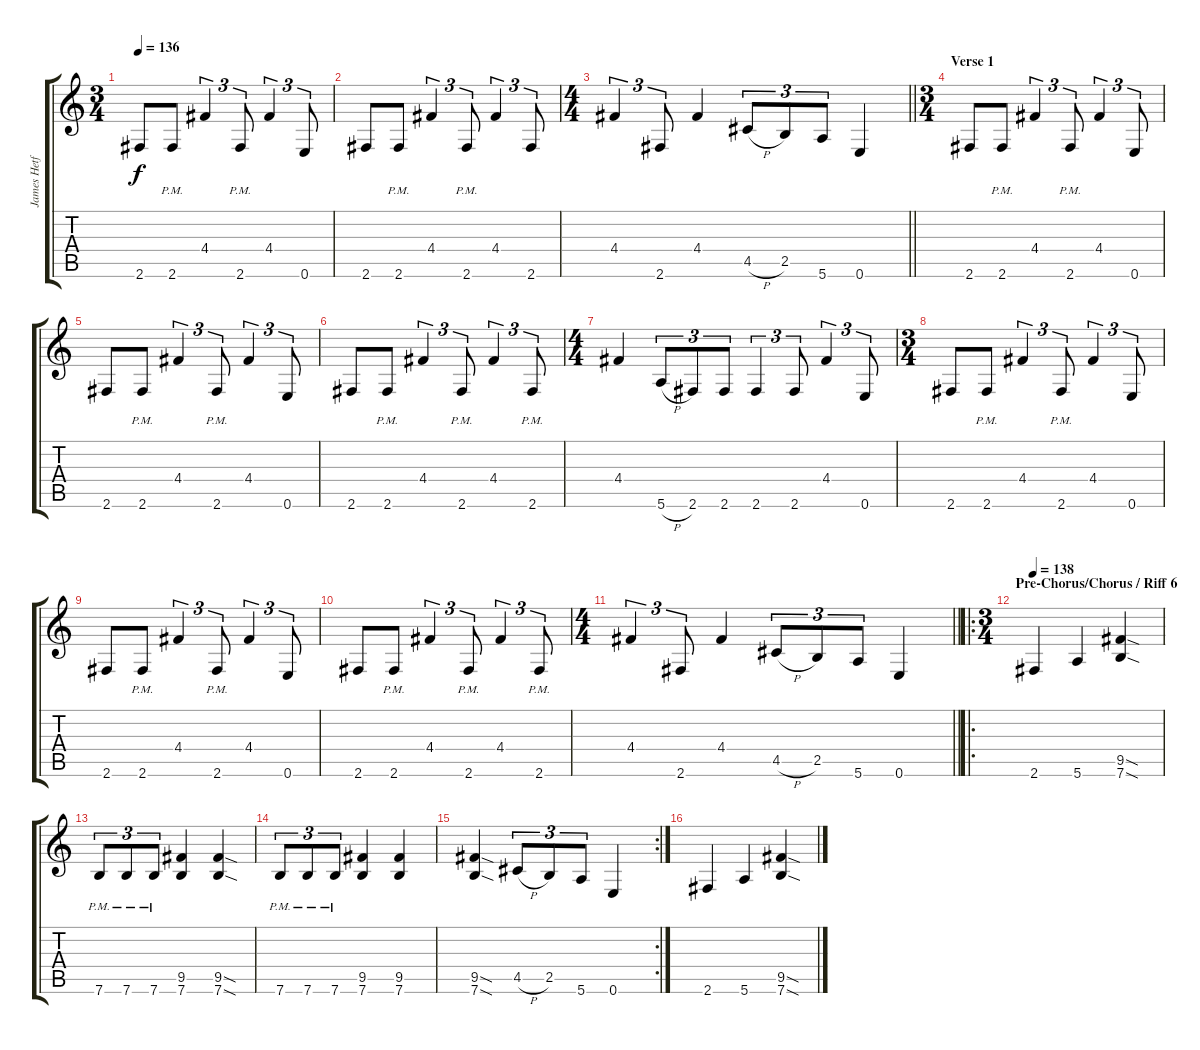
\track ("James Hetfield Riff" "James Hetf") {instrument distortionguitar}
\staff {score tabs}
\tuning (E4 B3 G3 D3 A2 E2) {hide}
\ts (3 4)
\tempo 136
\clef g2
\ks c
2.6.8{dy f} 2.6{pm}.8 4.4.4{tu (3 2)} 2.6{pm}.8{tu (3 2)} 4.4.4{tu (3 2)} 0.6.8{tu (3 2)} |
2.6.8 2.6{pm}.8 4.4.4{tu (3 2)} 2.6{pm}.8{tu (3 2)} 4.4.4{tu (3 2)} 2.6.8{tu (3 2)} |
\ts (4 4)
\barLineRight lightlight
4.4.4{tu (3 2)} 2.6.8{tu (3 2)} 4.4.4 4.5{h}.8{tu (3 2)} 2.5.8{tu (3 2)} 5.6.8{tu (3 2)} 0.6.4 |
\ts (3 4)
\section ("" "Verse 1")
2.6.8 2.6{pm}.8 4.4.4{tu (3 2)} 2.6{pm}.8{tu (3 2)} 4.4.4{tu (3 2)} 0.6.8{tu (3 2)} |
2.6.8 2.6{pm}.8 4.4.4{tu (3 2)} 2.6{pm}.8{tu (3 2)} 4.4.4{tu (3 2)} 0.6.8{tu (3 2)} |
2.6.8 2.6{pm}.8 4.4.4{tu (3 2)} 2.6{pm}.8{tu (3 2)} 4.4.4{tu (3 2)} 2.6{pm}.8{tu (3 2)} |
\ts (4 4)
4.4.4 5.6{h}.8{tu (3 2)} 2.6.8{tu (3 2)} 2.6.8{tu (3 2)} 2.6.4{tu (3 2)} 2.6.8{tu (3 2)} 4.4.4{tu (3 2)} 0.6.8{tu (3 2)} |
\ts (3 4)
2.6.8 2.6{pm}.8 4.4.4{tu (3 2)} 2.6{pm}.8{tu (3 2)} 4.4.4{tu (3 2)} 0.6.8{tu (3 2)} |
2.6.8 2.6{pm}.8 4.4.4{tu (3 2)} 2.6{pm}.8{tu (3 2)} 4.4.4{tu (3 2)} 0.6.8{tu (3 2)} |
2.6.8 2.6{pm}.8 4.4.4{tu (3 2)} 2.6{pm}.8{tu (3 2)} 4.4.4{tu (3 2)} 2.6{pm}.8{tu (3 2)} |
\ts (4 4)
\barLineRight lightlight
4.4.4{tu (3 2)} 2.6.8{tu (3 2)} 4.4.4 4.5{h}.8{tu (3 2)} 2.5.8{tu (3 2)} 5.6.8{tu (3 2)} 0.6.4 |
\ro
\ts (3 4)
\section ("" "Pre-Chorus/Chorus / Riff 6")
\tempo 138
2.6.4 5.6.4 (9.5{sod} 7.6{sod}).4 |
7.6{pm}.8{tu (3 2)} 7.6{pm}.8{tu (3 2)} 7.6{pm}.8{tu (3 2)} (9.5 7.6).4 (9.5{sod} 7.6{sod}).4 |
7.6{pm}.8{tu (3 2)} 7.6{pm}.8{tu (3 2)} 7.6{pm}.8{tu (3 2)} (9.5 7.6).4 (9.5 7.6).4 |
\rc 2
(9.5{sod} 7.6{sod}).4 4.5{h}.8{tu (3 2)} 2.5.8{tu (3 2)} 5.6.8{tu (3 2)} 0.6.4 |
2.6.4 5.6.4 (9.5{sod} 7.6{sod}).4
